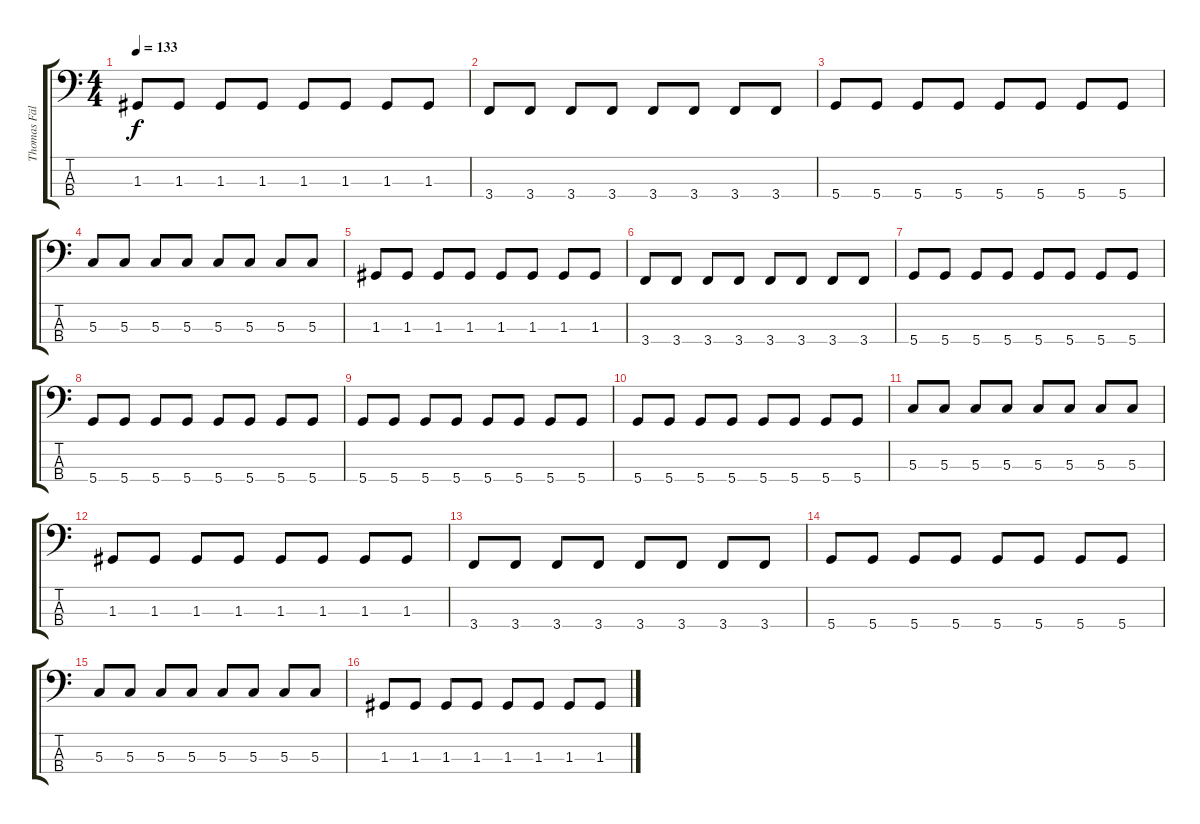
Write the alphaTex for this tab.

\track ("Thomas Fällgren" "Thomas Fäl") {instrument electricbassfinger}
\staff {score tabs}
\tuning (F2 C2 G1 D1) {hide}
\ts (4 4)
\tempo 133
\clef f4
\ks c
1.3.8{dy f} 1.3.8 1.3.8 1.3.8 1.3.8 1.3.8 1.3.8 1.3.8 |
3.4.8 3.4.8 3.4.8 3.4.8 3.4.8 3.4.8 3.4.8 3.4.8 |
5.4.8 5.4.8 5.4.8 5.4.8 5.4.8 5.4.8 5.4.8 5.4.8 |
5.3.8 5.3.8 5.3.8 5.3.8 5.3.8 5.3.8 5.3.8 5.3.8 |
1.3.8 1.3.8 1.3.8 1.3.8 1.3.8 1.3.8 1.3.8 1.3.8 |
3.4.8 3.4.8 3.4.8 3.4.8 3.4.8 3.4.8 3.4.8 3.4.8 |
5.4.8 5.4.8 5.4.8 5.4.8 5.4.8 5.4.8 5.4.8 5.4.8 |
5.4.8 5.4.8 5.4.8 5.4.8 5.4.8 5.4.8 5.4.8 5.4.8 |
5.4.8 5.4.8 5.4.8 5.4.8 5.4.8 5.4.8 5.4.8 5.4.8 |
5.4.8 5.4.8 5.4.8 5.4.8 5.4.8 5.4.8 5.4.8 5.4.8 |
5.3.8 5.3.8 5.3.8 5.3.8 5.3.8 5.3.8 5.3.8 5.3.8 |
1.3.8 1.3.8 1.3.8 1.3.8 1.3.8 1.3.8 1.3.8 1.3.8 |
3.4.8 3.4.8 3.4.8 3.4.8 3.4.8 3.4.8 3.4.8 3.4.8 |
5.4.8 5.4.8 5.4.8 5.4.8 5.4.8 5.4.8 5.4.8 5.4.8 |
5.3.8 5.3.8 5.3.8 5.3.8 5.3.8 5.3.8 5.3.8 5.3.8 |
1.3.8 1.3.8 1.3.8 1.3.8 1.3.8 1.3.8 1.3.8 1.3.8
